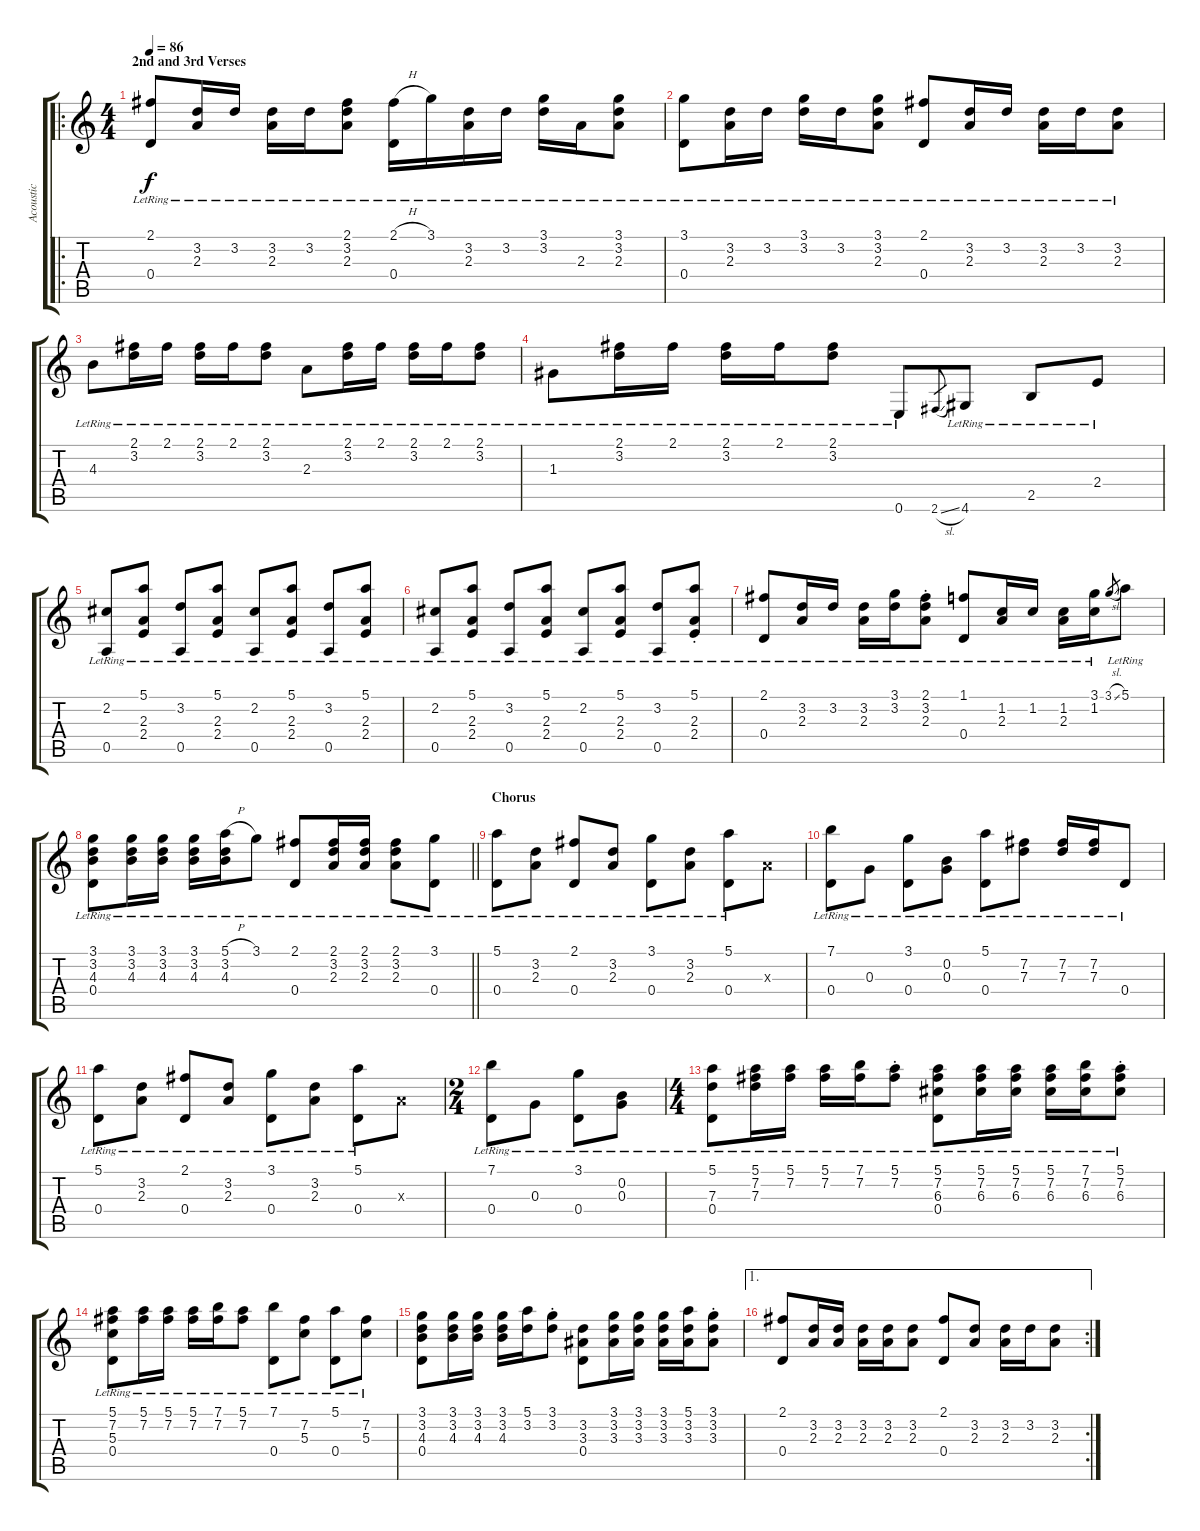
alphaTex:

\track ("Acoustic" "Acoustic") {instrument acousticguitarnylon}
\staff {score tabs}
\tuning (E4 B3 G3 D3 A2 E2) {hide}
\ro
\ts (4 4)
\section ("" "2nd and 3rd Verses")
\tempo 86
\clef g2
\ks c
(2.1{lr} 0.4{lr}).8{dy f} (3.2{lr} 2.3{lr}).16 3.2{lr}.16 (3.2{lr} 2.3{lr}).16 3.2{lr}.16 (2.1{lr} 3.2{lr} 2.3{lr}).8 (2.1{h lr} 0.4{lr}).16 3.1{lr}.16 (3.2{lr} 2.3{lr}).16 3.2{lr}.16 (3.1{lr} 3.2{lr}).16 2.3{lr}.16 (3.1{lr} 3.2{lr} 2.3{lr}).8 |
(3.1{lr} 0.4{lr}).8 (3.2{lr} 2.3{lr}).16 3.2{lr}.16 (3.1{lr} 3.2{lr}).16 3.2{lr}.16 (3.1{lr} 3.2{lr} 2.3{lr}).8 (2.1{lr} 0.4{lr}).8 (3.2{lr} 2.3{lr}).16 3.2{lr}.16 (3.2{lr} 2.3{lr}).16 3.2{lr}.16 (3.2{lr} 2.3{lr}).8 |
4.3{lr}.8 (2.1{lr} 3.2{lr}).16 2.1{lr}.16 (2.1{lr} 3.2{lr}).16 2.1{lr}.16 (2.1{lr} 3.2{lr}).8 2.3{lr}.8 (2.1{lr} 3.2{lr}).16 2.1{lr}.16 (2.1{lr} 3.2{lr}).16 2.1{lr}.16 (2.1{lr} 3.2{lr}).8 |
1.3{lr}.8 (2.1{lr} 3.2{lr}).16 2.1{lr}.16 (2.1{lr} 3.2{lr}).16 2.1{lr}.16 (2.1{lr} 3.2{lr}).8 0.6{lr}.8 2.6{sl}.8{gr} 4.6{lr}.8 2.5{lr}.8 2.4{lr}.8 |
(2.2{lr} 0.5{lr}).8 (5.1{lr} 2.3{lr} 2.4{lr}).8 (3.2{lr} 0.5{lr}).8 (5.1{lr} 2.3{lr} 2.4{lr}).8 (2.2{lr} 0.5{lr}).8 (5.1{lr} 2.3{lr} 2.4{lr}).8 (3.2{lr} 0.5{lr}).8 (5.1{lr} 2.3{lr} 2.4{lr}).8 |
(2.2{lr} 0.5{lr}).8 (5.1{lr} 2.3{lr} 2.4{lr}).8 (3.2{lr} 0.5{lr}).8 (5.1{lr} 2.3{lr} 2.4{lr}).8 (2.2{lr} 0.5{lr}).8 (5.1{lr} 2.3{lr} 2.4{lr}).8 (3.2{lr} 0.5{lr}).8 (5.1{st lr} 2.3{st lr} 2.4{st lr}).8 |
(2.1{lr} 0.4{lr}).8 (3.2{lr} 2.3{lr}).16 3.2{lr}.16 (3.2{lr} 2.3{lr}).16 (3.1{lr} 3.2{lr}).16 (2.1{st lr} 3.2{st lr} 2.3{st lr}).8 (1.1{lr} 0.4{lr}).8 (1.2{lr} 2.3{lr}).16 1.2{lr}.16 (1.2{lr} 2.3{lr}).16 (3.1{lr} 1.2{lr}).16 3.1{sl}.8{gr} 5.1{lr}.8 |
\barLineRight lightlight
(3.1{lr} 3.2{lr} 4.3{lr} 0.4{lr}).8 (3.1{lr} 3.2{lr} 4.3{lr}).16 (3.1{lr} 3.2{lr} 4.3{lr}).16 (3.1{lr} 3.2{lr} 4.3{lr}).16 (5.1{h lr} 3.2{lr} 4.3{lr}).16 3.1{lr}.8 (2.1{lr} 0.4{lr}).8 (2.1{lr} 3.2{lr} 2.3{lr}).16 (2.1{lr} 3.2{lr} 2.3{lr}).16 (2.1{lr} 3.2{lr} 2.3{lr}).8 (3.1{lr} 0.4{lr}).8 |
\section ("" "Chorus")
(5.1{lr} 0.4{lr}).8 (3.2{lr} 2.3{lr}).8 (2.1{lr} 0.4{lr}).8 (3.2{lr} 2.3{lr}).8 (3.1{lr} 0.4{lr}).8 (3.2{lr} 2.3{lr}).8 (5.1{lr} 0.4{lr}).8 2.3{x}.8 |
(7.1{lr} 0.4{lr}).8 0.3{lr}.8 (3.1{lr} 0.4{lr}).8 (0.2{lr} 0.3{lr}).8 (5.1{lr} 0.4{lr}).8 (7.2{lr} 7.3{lr}).8 (7.2{lr} 7.3{lr}).16 (7.2{lr} 7.3{lr}).16 0.4{lr}.8 |
(5.1{lr} 0.4{lr}).8 (3.2{lr} 2.3{lr}).8 (2.1{lr} 0.4{lr}).8 (3.2{lr} 2.3{lr}).8 (3.1{lr} 0.4{lr}).8 (3.2{lr} 2.3{lr}).8 (5.1{lr} 0.4{lr}).8 2.3{x}.8 |
\ts (2 4)
(7.1{lr} 0.4{lr}).8 0.3{lr}.8 (3.1{lr} 0.4{lr}).8 (0.2{lr} 0.3{lr}).8 |
\ts (4 4)
(5.1{lr} 7.3{lr} 0.4{lr}).8 (5.1{lr} 7.2{lr} 7.3{lr}).16 (5.1{lr} 7.2{lr}).16 (5.1{lr} 7.2{lr}).16 (7.1{lr} 7.2{lr}).16 (5.1{st lr} 7.2{st lr}).8 (5.1{lr} 7.2{lr} 6.3{lr} 0.4{lr}).8 (5.1{lr} 7.2{lr} 6.3{lr}).16 (5.1{lr} 7.2{lr} 6.3{lr}).16 (5.1{lr} 7.2{lr} 6.3{lr}).16 (7.1{lr} 7.2{lr} 6.3{lr}).16 (5.1{st lr} 7.2{st lr} 6.3{st lr}).8 |
(5.1{lr} 7.2{lr} 5.3{lr} 0.4{lr}).8 (5.1{lr} 7.2{lr}).16 (5.1{lr} 7.2{lr}).16 (5.1{lr} 7.2{lr}).16 (7.1{lr} 7.2{lr}).16 (5.1{lr} 7.2{lr}).8 (7.1{lr} 0.4{lr}).8 (7.2{lr} 5.3{lr}).8 (5.1{lr} 0.4{lr}).8 (7.2{lr} 5.3{lr}).8 |
(3.1 3.2 4.3 0.4).8 (3.1 3.2 4.3).16 (3.1 3.2 4.3).16 (3.1 3.2 4.3).16 (5.1 3.2).16 (3.1{st} 3.2{st}).8 (3.2 3.3 0.4).8 (3.1 3.2 3.3).16 (3.1 3.2 3.3).16 (3.1 3.2 3.3).16 (5.1 3.2 3.3).16 (3.1{st} 3.2{st} 3.3{st}).8 |
\ae 1
\rc 2
(2.1 0.4).8 (3.2 2.3).16 (3.2 2.3).16 (3.2 2.3).16 (3.2 2.3).16 (3.2 2.3).8 (2.1 0.4).8 (3.2 2.3).8 (3.2 2.3).16 3.2.16 (3.2 2.3).8
